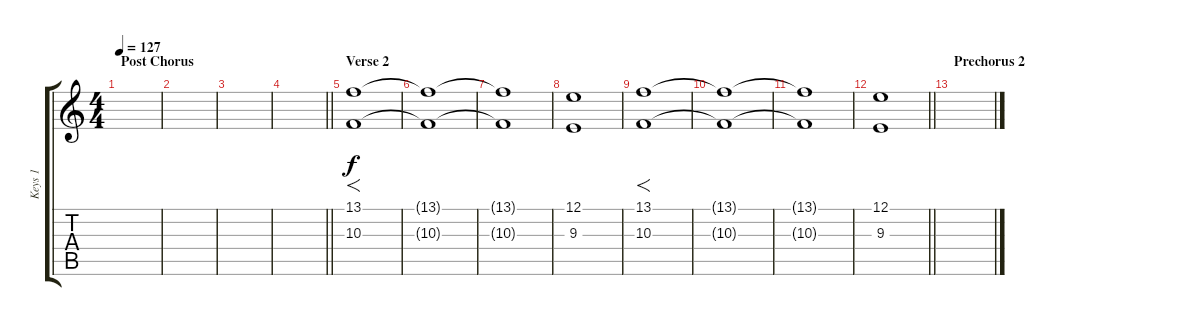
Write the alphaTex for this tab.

\track ("Keys 1" "Keys 1") {instrument voiceoohs}
\staff {score tabs}
\tuning (E4 B3 G3 D3 A2 E2) {hide}
\ts (4 4)
\section ("" "Post Chorus")
\tempo 127
\clef g2
\ks c
|
|
|
\barLineRight lightlight
|
\section ("" "Verse 2")
(13.1 10.3).1{f balance 0} |
(13.1{t} 10.3{t}).1 |
(13.1{t} 10.3{t}).1 |
(12.1 9.3).1{balance 16} |
(13.1 10.3).1{f balance 0} |
(13.1{t} 10.3{t}).1 |
(13.1{t} 10.3{t}).1 |
\barLineRight lightlight
(12.1 9.3).1{balance 16} |
\section ("" "Prechorus 2")
